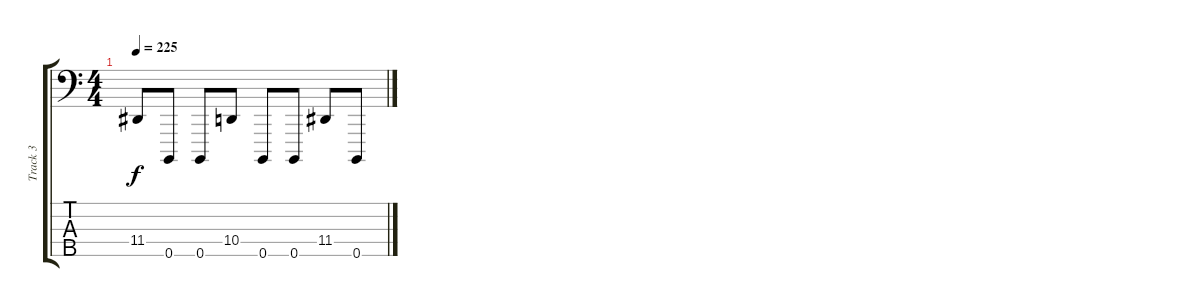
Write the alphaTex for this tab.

\track ("Track 3" "Track 3") {instrument lead8bassandlead}
\staff {score tabs}
\tuning (G2 D2 A1 E1 B0) {hide}
\ts (4 4)
\tempo 225
\clef f4
\ks c
11.4.8{dy f} 0.5.8 0.5.8 10.4.8 0.5.8 0.5.8 11.4.8 0.5.8
